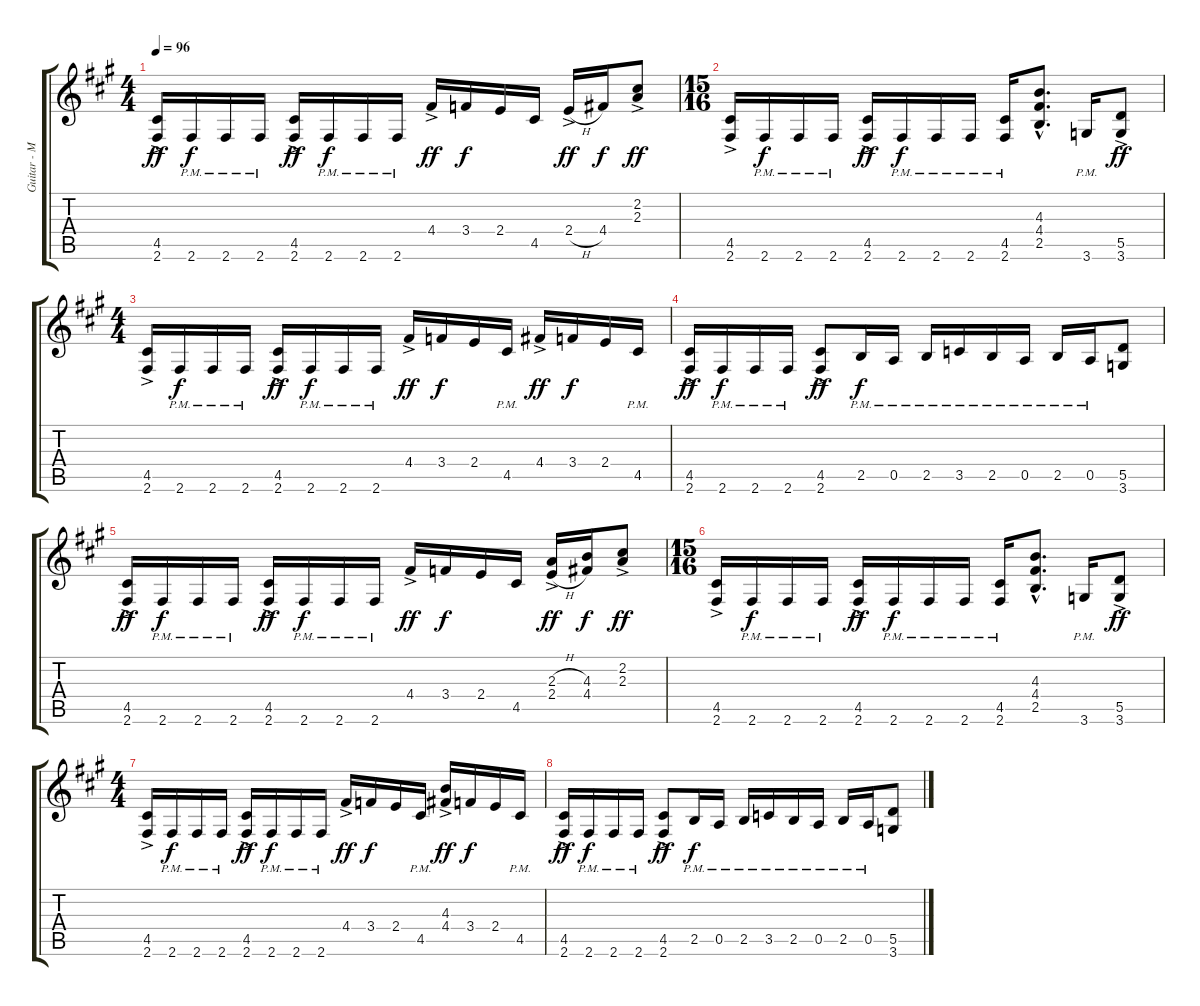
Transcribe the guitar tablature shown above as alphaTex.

\track ("Guitar - Marty Friedman" "Guitar - M") {instrument overdrivenguitar}
\staff {score tabs}
\tuning (E4 B3 G3 D3 A2 E2) {hide}
\ts (4 4)
\tempo 96
\clef g2
\ks f#minor
(4.5{ac} 2.6{ac}).16{dy ff} 2.6{pm}.16{dy f} 2.6{pm}.16 2.6{pm}.16 (4.5{ac} 2.6{ac}).16{dy ff} 2.6{pm}.16{dy f} 2.6{pm}.16 2.6{pm}.16 4.4{ac}.16{dy ff} 3.4.16{dy f} 2.4.16 4.5.16 2.4{h ac}.16{dy ff} 4.4.16{dy f} (2.2{ac} 2.3{ac}).8{dy ff} |
\ts (15 16)
(4.5{ac} 2.6{ac}).16 2.6{pm}.16{dy f} 2.6{pm}.16 2.6{pm}.16 (4.5{ac} 2.6{ac}).16{dy ff} 2.6{pm}.16{dy f} 2.6{pm}.16 2.6{pm}.16 (4.5{pm} 2.6{pm}).16 (4.3{hac} 4.4{hac} 2.5{hac}).8{d} 3.6{pm}.16 (5.5{ac} 3.6{ac}).8{dy ff} |
\ts (4 4)
(4.5{ac} 2.6{ac}).16 2.6{pm}.16{dy f} 2.6{pm}.16 2.6{pm}.16 (4.5{ac} 2.6{ac}).16{dy ff} 2.6{pm}.16{dy f} 2.6{pm}.16 2.6{pm}.16 4.4{ac}.16{dy ff} 3.4.16{dy f} 2.4.16 4.5{pm}.16 4.4{ac}.16{dy ff} 3.4.16{dy f} 2.4.16 4.5{pm}.16 |
(4.5{ac} 2.6{ac}).16{dy ff} 2.6{pm}.16{dy f} 2.6{pm}.16 2.6{pm}.16 (4.5{ac} 2.6{ac}).8{dy ff} 2.5{pm}.16{dy f} 0.5{pm}.16 2.5{pm}.16 3.5{pm}.16 2.5{pm}.16 0.5{pm}.16 2.5{pm}.16 0.5{pm}.16 (5.5 3.6).8 |
(4.5{ac} 2.6{ac}).16{dy ff} 2.6{pm}.16{dy f} 2.6{pm}.16 2.6{pm}.16 (4.5{ac} 2.6{ac}).16{dy ff} 2.6{pm}.16{dy f} 2.6{pm}.16 2.6{pm}.16 4.4{ac}.16{dy ff} 3.4.16{dy f} 2.4.16 4.5.16 (2.3{h} 2.4{h ac}).16{dy ff} (4.3 4.4).16{dy f} (2.2{ac} 2.3{ac}).8{dy ff} |
\ts (15 16)
(4.5{ac} 2.6{ac}).16 2.6{pm}.16{dy f} 2.6{pm}.16 2.6{pm}.16 (4.5{ac} 2.6{ac}).16{dy ff} 2.6{pm}.16{dy f} 2.6{pm}.16 2.6{pm}.16 (4.5{pm} 2.6{pm}).16 (4.3{hac} 4.4{hac} 2.5{hac}).8{d} 3.6{pm}.16 (5.5{ac} 3.6{ac}).8{dy ff} |
\ts (4 4)
(4.5{ac} 2.6{ac}).16 2.6{pm}.16{dy f} 2.6{pm}.16 2.6{pm}.16 (4.5{ac} 2.6{ac}).16{dy ff} 2.6{pm}.16{dy f} 2.6{pm}.16 2.6{pm}.16 4.4{ac}.16{dy ff} 3.4.16{dy f} 2.4.16 4.5{pm}.16 (4.3 4.4{ac}).16{dy ff} 3.4.16{dy f} 2.4.16 4.5{pm}.16 |
(4.5{ac} 2.6{ac}).16{dy ff} 2.6{pm}.16{dy f} 2.6{pm}.16 2.6{pm}.16 (4.5{ac} 2.6{ac}).8{dy ff} 2.5{pm}.16{dy f} 0.5{pm}.16 2.5{pm}.16 3.5{pm}.16 2.5{pm}.16 0.5{pm}.16 2.5{pm}.16 0.5{pm}.16 (5.5 3.6).8
